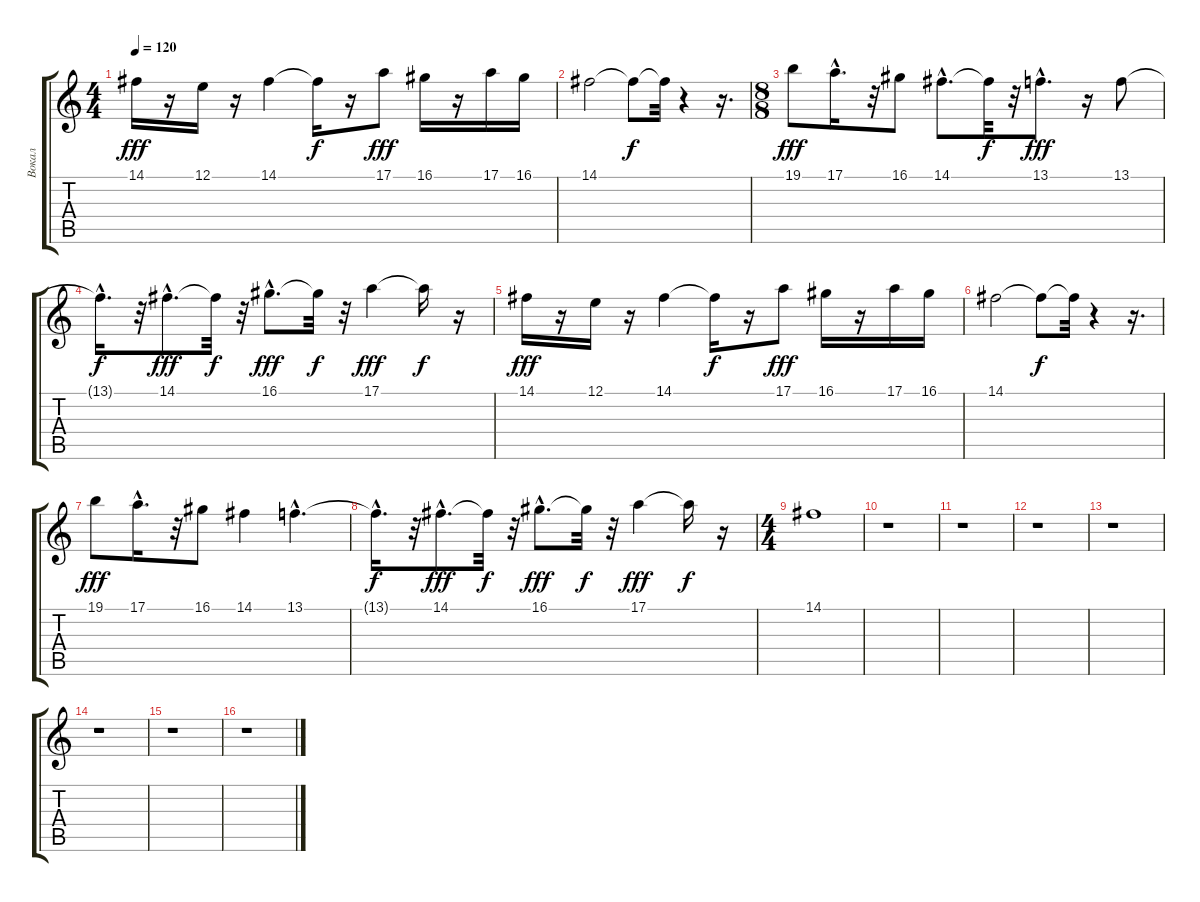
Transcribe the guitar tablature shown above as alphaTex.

\track ("Вокал" "Вокал") {instrument fx5brightness}
\staff {score tabs}
\tuning (E4 B3 G3 D3 A2 E2) {hide}
\ts (4 4)
\tempo 120
\clef g2
\ks c
14.1.16{dy fff} r.16 12.1.16 r.16 14.1.4 14.1{t}.16{dy f} r.16 17.1.8{dy fff} 16.1.16 r.16 17.1.16 16.1.16 |
14.1.2 14.1{t}.8{dy f} 14.1{t}.32 r.4 r.16{d} |
\ts (8 8)
19.1.8{dy fff} 17.1{hac}.16{d} r.32 16.1.8 14.1{hac}.8{d} 14.1{t}.32{dy f} r.32 13.1{hac}.8{d dy fff} r.16 13.1.8 |
13.1{hac t}.16{d dy f} r.32 14.1{hac}.8{d dy fff} 14.1{t}.32{dy f} r.32 16.1{hac}.8{d dy fff} 16.1{t}.32{dy f} r.32 17.1.4{dy fff} 17.1{t}.16{dy f} r.16 |
14.1.16{dy fff} r.16 12.1.16 r.16 14.1.4 14.1{t}.16{dy f} r.16 17.1.8{dy fff} 16.1.16 r.16 17.1.16 16.1.16 |
14.1.2 14.1{t}.8{dy f} 14.1{t}.32 r.4 r.16{d} |
19.1.8{dy fff} 17.1{hac}.16{d} r.32 16.1.8 14.1.4 13.1{hac}.4{d} |
13.1{hac t}.16{d dy f} r.32 14.1{hac}.8{d dy fff} 14.1{t}.32{dy f} r.32 16.1{hac}.8{d dy fff} 16.1{t}.32{dy f} r.32 17.1.4{dy fff} 17.1{t}.16{dy f} r.16 |
\ts (4 4)
14.1.1 |
r.1 |
r.1 |
r.1 |
r.1 |
r.1 |
r.1 |
r.1
